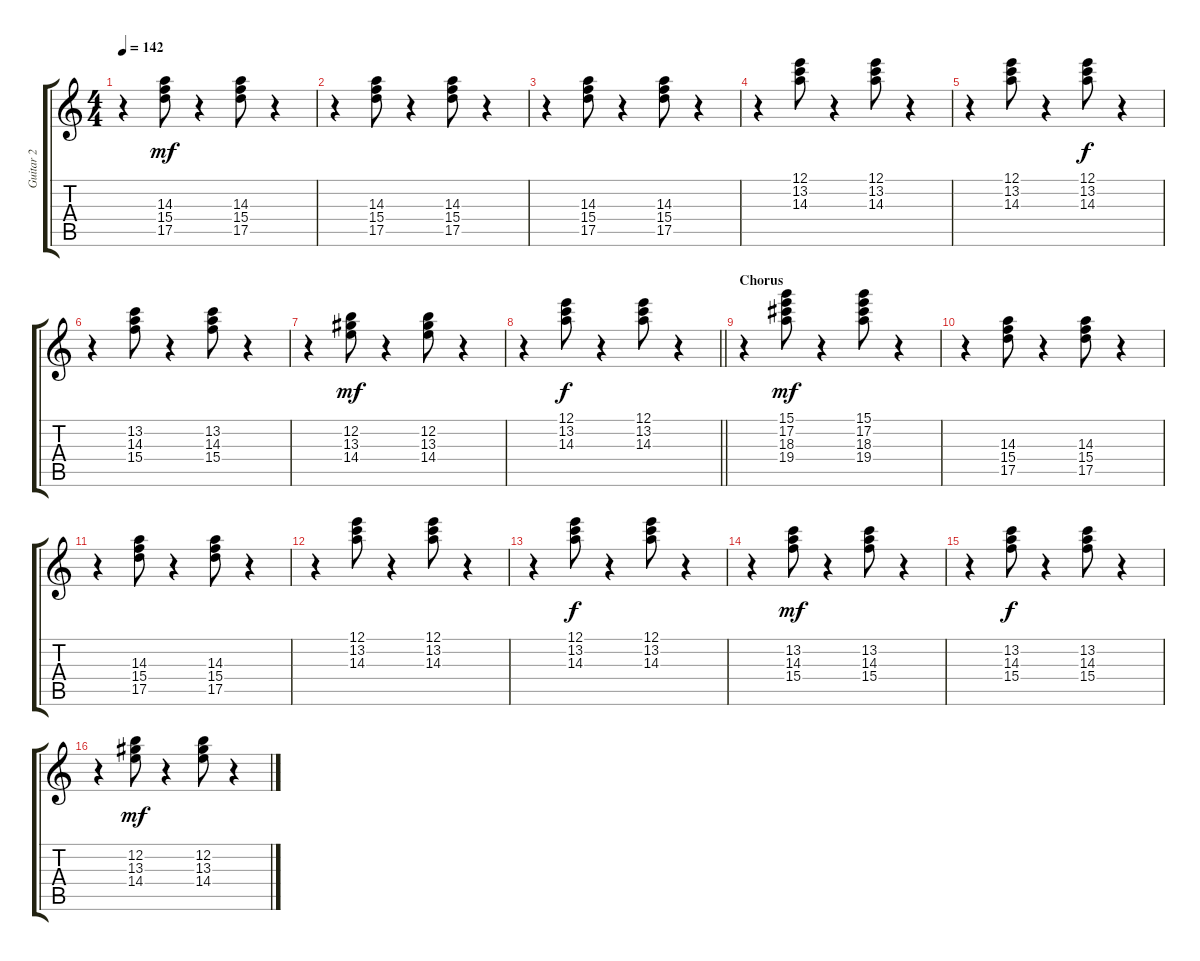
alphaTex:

\track ("Guitar 2" "Guitar 2") {instrument electricguitarclean}
\staff {score tabs}
\tuning (E4 B3 G3 D3 A2 E2) {hide}
\ts (4 4)
\tempo 142
\clef g2
\ks c
r.4{dy mf} (14.3 15.4 17.5).8 r.4 (14.3 15.4 17.5).8 r.4 |
r.4 (14.3 15.4 17.5).8 r.4 (14.3 15.4 17.5).8 r.4 |
r.4 (14.3 15.4 17.5).8 r.4 (14.3 15.4 17.5).8 r.4 |
r.4 (12.1 13.2 14.3).8 r.4 (12.1 13.2 14.3).8 r.4 |
r.4 (12.1 13.2 14.3).8 r.4 (12.1 13.2 14.3).8{dy f} r.4 |
r.4 (13.2 14.3 15.4).8 r.4 (13.2 14.3 15.4).8 r.4 |
r.4 (12.2 13.3 14.4).8{dy mf} r.4 (12.2 13.3 14.4).8 r.4 |
\barLineRight lightlight
r.4 (12.1 13.2 14.3).8{dy f} r.4 (12.1 13.2 14.3).8 r.4 |
\section ("" "Chorus")
r.4 (15.1 17.2 18.3 19.4).8{dy mf} r.4 (15.1 17.2 18.3 19.4).8 r.4 |
r.4 (14.3 15.4 17.5).8 r.4 (14.3 15.4 17.5).8 r.4 |
r.4 (14.3 15.4 17.5).8 r.4 (14.3 15.4 17.5).8 r.4 |
r.4 (12.1 13.2 14.3).8 r.4 (12.1 13.2 14.3).8 r.4 |
r.4 (12.1 13.2 14.3).8{dy f} r.4 (12.1 13.2 14.3).8 r.4 |
r.4 (13.2 14.3 15.4).8{dy mf} r.4 (13.2 14.3 15.4).8 r.4 |
r.4 (13.2 14.3 15.4).8{dy f} r.4 (13.2 14.3 15.4).8 r.4 |
r.4 (12.2 13.3 14.4).8{dy mf} r.4 (12.2 13.3 14.4).8 r.4
